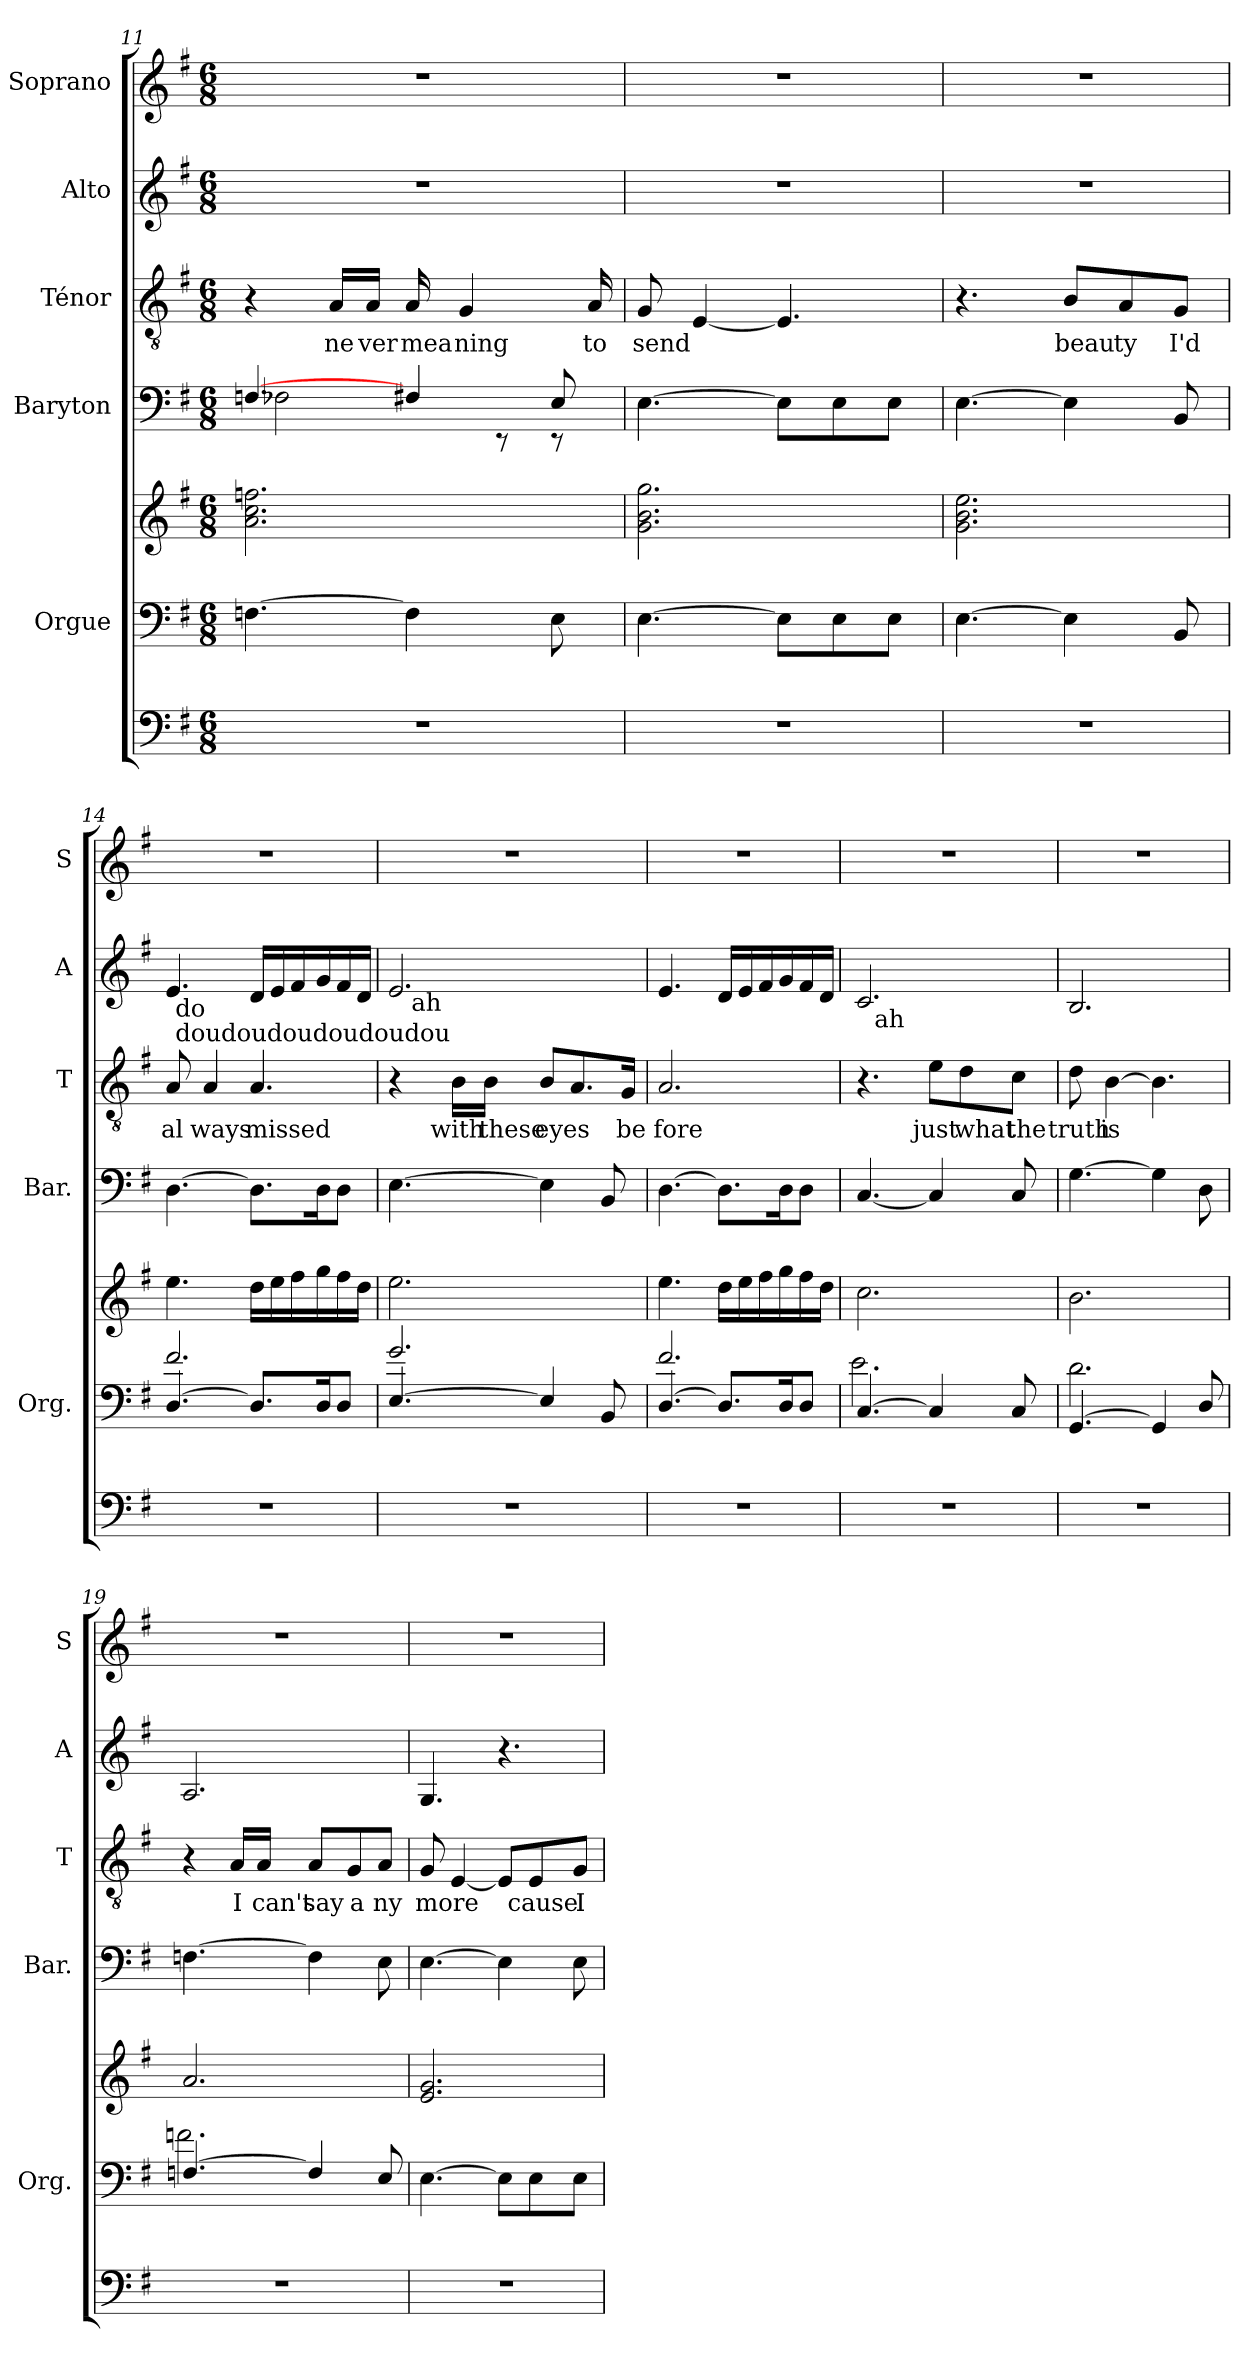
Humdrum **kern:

**kern	**kern	**kern	**kern	**kern	**text	**kern	**kern
*part6	*part5	*part5	*part4	*part3	*part3	*part2	*part1
*staff7	*staff6	*staff5	*staff4	*staff3	*staff3	*staff2	*staff1
*	*I"Orgue	*	*I"Baryton	*I"Ténor	*	*I"Alto	*I"Soprano
*	*I'Org.	*	*I'Bar.	*I'T	*	*I'A	*I'S
*clefF4	*clefF4	*clefG2	*clefF4	*clefGv2	*	*clefG2	*clefG2
*k[f#]	*k[f#]	*k[f#]	*k[f#]	*k[f#]	*	*k[f#]	*k[f#]
*e:	*e:	*e:	*e:	*e:	*	*e:	*e:
*M6/8	*M6/8	*M6/8	*M6/8	*M6/8	*	*M6/8	*M6/8
=11	=11	=11	=11	=11	=11	=11	=11
*	*	*	*^	*	*	*	*
2.r	[4.Fn\	2.a\ 2.cc\ 2.ffn\	[>4.Fn/	2F-X\	4r	.	2.r	2.r
!	!	!	!	!	!	!LO:LY:b	!	!
.	.	.	.	.	16A/LL	ne	.	.
!	!	!	!	!	!	!LO:LY:b	!	!
.	.	.	.	.	16A/JJ	ver	.	.
!	!	!	!	!	!	!LO:LY:b	!	!
.	4F\]	.	4F#/	.	16A/	mea	.	.
!	!	!	!	!	!	!LO:LY:b	!	!
.	.	.	.	.	4G/	ning	.	.
.	.	.	.	8rEE	.	.	.	.
.	8E\	.	8E/	8rEE	.	.	.	.
!	!	!	!	!	!	!LO:LY:b	!	!
.	.	.	.	.	16A/	to	.	.
*	*	*	*v	*v	*	*	*	*
=12	=12	=12	=12	=12	=12	=12	=12
!	!	!	!	!	!LO:LY:b	!	!
2.r	[4.E\	2.g\ 2.b\ 2.gg\	[4.E\	8G/	send	2.r	2.r
.	.	.	.	[4E/	.	.	.
.	8E\L]	.	8E\L]	4.E/]	.	.	.
.	8E\	.	8E\	.	.	.	.
.	8E\J	.	8E\J	.	.	.	.
!!LO:PB:g=z
=13	=13	=13	=13	=13	=13	=13	=13
2.r	[4.E\	2.g\ 2.b\ 2.ee\	[4.E\	4.r	.	2.r	2.r
!	!	!	!	!	!LO:LY:b	!	!
.	4E\]	.	4E\]	8B/L	beau	.	.
!	!	!	!	!	!LO:LY:b	!	!
.	.	.	.	8A/	ty	.	.
!	!	!	!	!	!LO:LY:b	!	!
.	8BB/	.	8BB/	8G/J	I'd	.	.
=14	=14	=14	=14	=14	=14	=14	=14
*	*^	*	*	*	*	*	*
!	!	!	!	!	!	!LO:LY:b	!	!
*	*	*	*	*	*	*	*^	*
2.r	[>4.D/	2.f#/	4.ee\	[4.D\	8A/	al	4.e/	64ryy	2.r
!	!	!	!	!	!	!	!	!LO:TX:b:t=do	!
!	!	!	!	!	!	!	!	!LO:TX:b:t=doudoudoudoudoudou	!
.	.	.	.	.	.	.	.	2ryy	.
!	!	!	!	!	!	!LO:LY:b	!	!	!
.	.	.	.	.	4A/	ways	.	.	.
!	!	!	!	!	!	!LO:LY:b	!	!	!
.	8.D/L]	.	16dd\LL	8.D\L]	4.A/	missed	16d/LL	.	.
.	.	.	16ee\	.	.	.	16e/	.	.
.	.	.	16ff#\	.	.	.	16f#/	.	.
.	.	.	.	.	.	.	.	8...ryy	.
.	16D/k	.	16gg\	16D\k	.	.	16g/	.	.
.	8D/J	.	16ff#\	8D\J	.	.	16f#/	.	.
.	.	.	16dd\JJ	.	.	.	16d/JJ	.	.
=15	=15	=15	=15	=15	=15	=15	=15	=15	=15
2.r	[>4.E/	2.g/	2.ee\	[4.E\	4r	.	2.e/	24ryy	2.r
.	.	.	.	.	.	.	.	96ryy	.
!	!	!	!	!	!	!	!	!LO:TX:b:t=ah	!
.	.	.	.	.	.	.	.	3%2ryy	.
!	!	!	!	!	!	!LO:LY:b	!	!	!
.	.	.	.	.	16B\LL	with	.	.	.
!	!	!	!	!	!	!LO:LY:b	!	!	!
.	.	.	.	.	16B\JJ	these	.	.	.
!	!	!	!	!	!	!LO:LY:b	!	!	!
.	4E/]	.	.	4E\]	8B/L	eyes	.	.	.
.	.	.	.	.	8.A/	.	.	.	.
.	8BB/	.	.	8BB/	.	.	.	.	.
!	!	!	!	!	!	!LO:LY:b	!	!	!
.	.	.	.	.	16G/Jk	be	.	.	.
.	.	.	.	.	.	.	.	48.ryy	.
=16	=16	=16	=16	=16	=16	=16	=16	=16	=16
!	!	!	!	!	!	!	!LO:TX:b:t=do	!	!
!	!	!	!	!	!	!	!LO:TX:b:t=doudoudoudoudoudou	!	!
!	!	!	!	!	!	!LO:LY:b	!	!	!
*	*	*	*	*	*	*	*v	*v	*
2.r	[>4.D/	2.f#/	4.ee\	[4.D\	2.A/	fore	4.e/	2.r
.	8.D/L]	.	16dd\LL	8.D\L]	.	.	16d/LL	.
.	.	.	16ee\	.	.	.	16e/	.
.	.	.	16ff#\	.	.	.	16f#/	.
.	16D/k	.	16gg\	16D\k	.	.	16g/	.
.	8D/J	.	16ff#\	8D\J	.	.	16f#/	.
.	.	.	16dd\JJ	.	.	.	16d/JJ	.
=17	=17	=17	=17	=17	=17	=17	=17	=17
*	*	*	*	*	*	*	*^	*
2.r	[>4.C/	2.e\	2.cc\	[4.C/	4.r	.	2.c/	32.ryy	2.r
!	!	!	!	!	!	!	!	!LO:TX:b:t=ah	!
.	.	.	.	.	.	.	.	2ryy	.
!	!	!	!	!	!	!LO:LY:b	!	!	!
.	4C/]	.	.	4C/]	8e\L	just	.	.	.
!	!	!	!	!	!	!LO:LY:b	!	!	!
.	.	.	.	.	8d\	what	.	.	.
.	.	.	.	.	.	.	.	8ryy	.
!	!	!	!	!	!	!LO:LY:b	!	!	!
.	8C/	.	.	8C/	8c\J	the	.	.	.
.	.	.	.	.	.	.	.	16ryy	.
.	.	.	.	.	.	.	.	64ryy	.
=18	=18	=18	=18	=18	=18	=18	=18	=18	=18
!	!	!	!	!	!	!LO:LY:b	!	!	!
*	*	*	*	*	*	*	*v	*v	*
2.r	[>4.GG/	2.d\	2.b\	[4.G\	8d\	truth	2.B/	2.r
!	!	!	!	!	!	!LO:LY:b	!	!
.	.	.	.	.	[4B\	is	.	.
.	4GG/]	.	.	4G\]	4.B\]	.	.	.
.	8D/	.	.	8D\	.	.	.	.
!!LO:LB:g=z
=19	=19	=19	=19	=19	=19	=19	=19	=19
2.r	[>4.Fn/	2.fn\	2.a/	[4.Fn\	4r	.	2.A/	2.r
!	!	!	!	!	!	!LO:LY:b	!	!
.	.	.	.	.	16A/LL	I	.	.
!	!	!	!	!	!	!LO:LY:b	!	!
.	.	.	.	.	16A/JJ	can't	.	.
!	!	!	!	!	!	!LO:LY:b	!	!
.	4F/]	.	.	4F\]	8A/L	say	.	.
!	!	!	!	!	!	!LO:LY:b	!	!
.	.	.	.	.	8G/	a	.	.
!	!	!	!	!	!	!LO:LY:b	!	!
.	8E/	.	.	8E\	8A/J	ny	.	.
*	*v	*v	*	*	*	*	*	*
=20	=20	=20	=20	=20	=20	=20	=20
!	!	!	!	!	!LO:LY:b	!	!
2.r	[4.E\	2.e/ 2.g/	[4.E\	8G/	more	4.G/	2.r
.	.	.	.	[4E/	.	.	.
.	8E\L]	.	4E\]	8E/L]	.	4.r	.
!	!	!	!	!	!LO:LY:b	!	!
.	8E\	.	.	8E/	cause	.	.
!	!	!	!	!	!LO:LY:b	!	!
.	8E\J	.	8E\	8G/J	I	.	.
=	=	=	=	=	=	=	=
*-	*-	*-	*-	*-	*-	*-	*-
